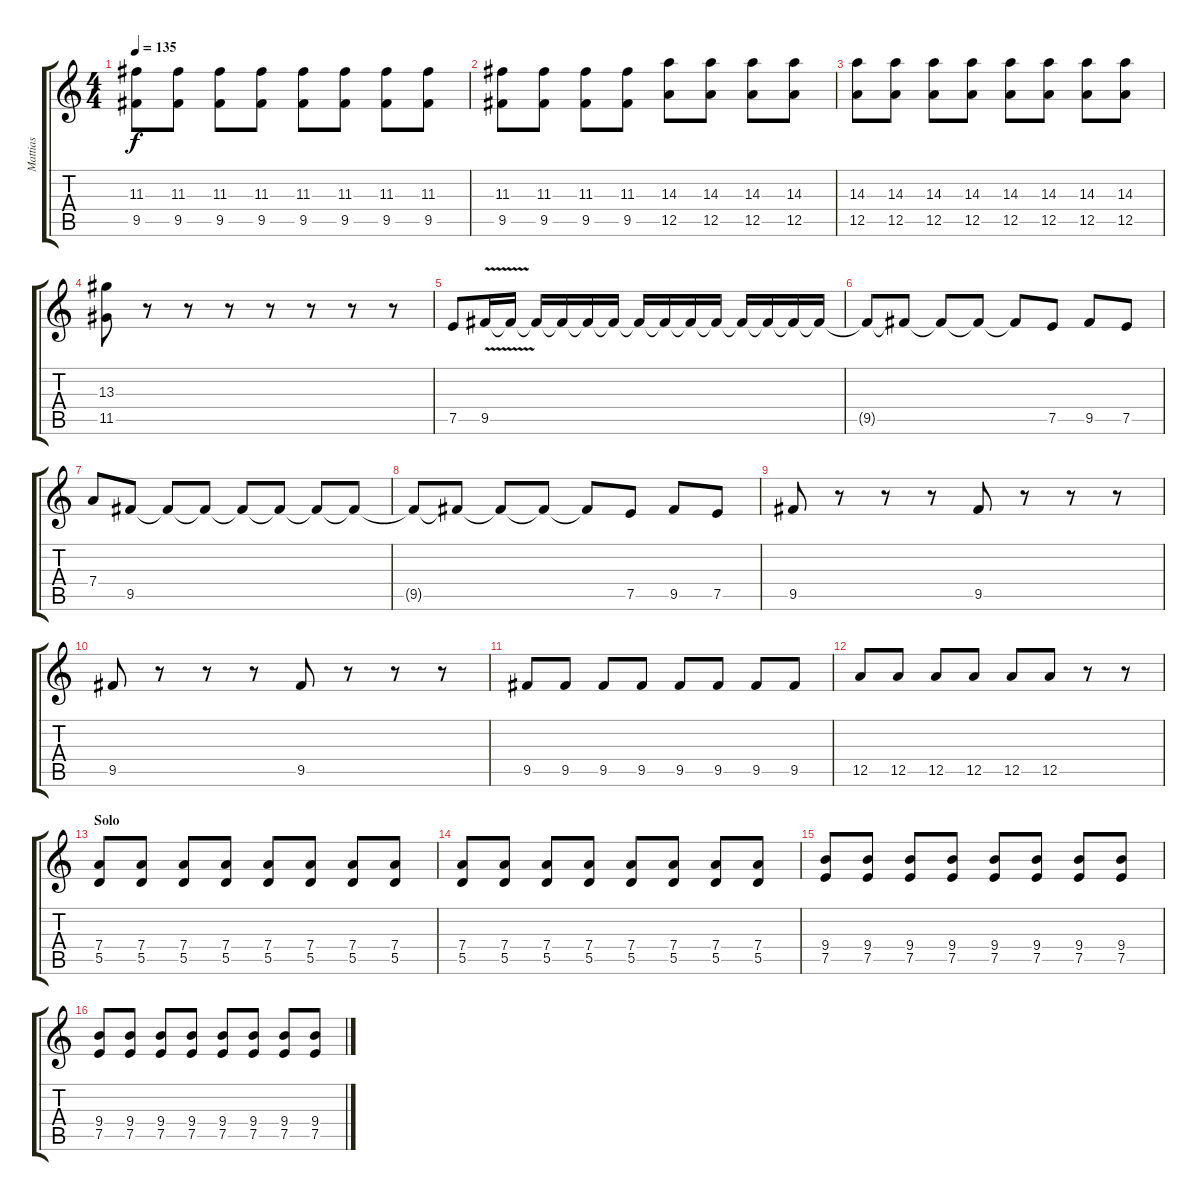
\track ("Mattias" "Mattias") {instrument distortionguitar}
\staff {score tabs}
\tuning (E4 B3 G3 D3 A2 E2) {hide}
\ts (4 4)
\tempo 135
\clef g2
\ks c
(11.3 9.5).8{dy f} (11.3 9.5).8 (11.3 9.5).8 (11.3 9.5).8 (11.3 9.5).8 (11.3 9.5).8 (11.3 9.5).8 (11.3 9.5).8 |
(11.3 9.5).8 (11.3 9.5).8 (11.3 9.5).8 (11.3 9.5).8 (14.3 12.5).8 (14.3 12.5).8 (14.3 12.5).8 (14.3 12.5).8 |
(14.3 12.5).8 (14.3 12.5).8 (14.3 12.5).8 (14.3 12.5).8 (14.3 12.5).8 (14.3 12.5).8 (14.3 12.5).8 (14.3 12.5).8 |
(13.3 11.5).8 r.8 r.8 r.8 r.8 r.8 r.8 r.8 |
7.5.8{volume 16} 9.5{v}.16{volume 6} 9.5{t}.16 9.5{t}.16 9.5{t}.16 9.5{t}.16 9.5{t}.16 9.5{t}.16 9.5{t}.16 9.5{t}.16 9.5{t}.16 9.5{t}.16 9.5{t}.16 9.5{t}.16 9.5{t}.16 |
9.5{t}.8 9.5{t}.8 9.5{t}.8 9.5{t}.8 9.5{t}.8 7.5.8{volume 16} 9.5.8{volume 16} 7.5.8{volume 16} |
7.4.8 9.5.8 9.5{t}.8 9.5{t}.8 9.5{t}.8 9.5{t}.8 9.5{t}.8 9.5{t}.8 |
9.5{t}.8 9.5{t}.8 9.5{t}.8 9.5{t}.8 9.5{t}.8 7.5.8 9.5.8 7.5.8 |
9.5.8 r.8 r.8 r.8 9.5.8 r.8 r.8 r.8 |
9.5.8 r.8 r.8 r.8 9.5.8 r.8 r.8 r.8 |
9.5.8 9.5.8 9.5.8 9.5.8 9.5.8 9.5.8 9.5.8 9.5.8 |
12.5.8 12.5.8 12.5.8 12.5.8 12.5.8 12.5.8 r.8 r.8 |
\section ("" "Solo")
(7.4 5.5).8{volume 10} (7.4 5.5).8 (7.4 5.5).8 (7.4 5.5).8 (7.4 5.5).8 (7.4 5.5).8 (7.4 5.5).8 (7.4 5.5).8 |
(7.4 5.5).8 (7.4 5.5).8 (7.4 5.5).8 (7.4 5.5).8 (7.4 5.5).8 (7.4 5.5).8 (7.4 5.5).8 (7.4 5.5).8 |
(9.4 7.5).8 (9.4 7.5).8 (9.4 7.5).8 (9.4 7.5).8 (9.4 7.5).8 (9.4 7.5).8 (9.4 7.5).8 (9.4 7.5).8 |
(9.4 7.5).8 (9.4 7.5).8 (9.4 7.5).8 (9.4 7.5).8 (9.4 7.5).8 (9.4 7.5).8 (9.4 7.5).8 (9.4 7.5).8
